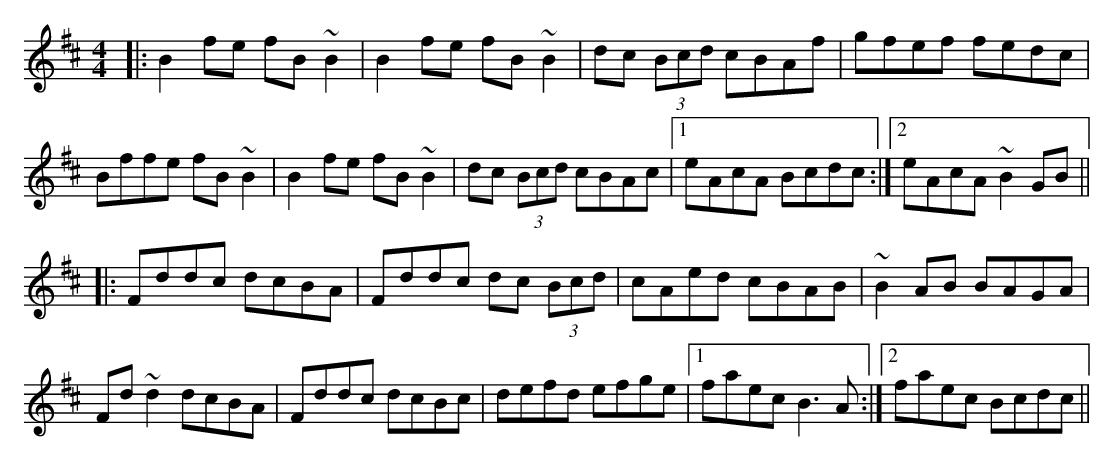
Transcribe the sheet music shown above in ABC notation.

X:1
M:4/4
K:Bmin
|:B2fe fB~B2|B2fe fB~B2|dc (3Bcd cBAf|gfef fedc|
Bffe fB~B2|B2fe fB~B2|dc (3Bcd cBAc|1 eAcA Bcdc:|2 eAcA ~B2GB||
|:Fddc dcBA|Fddc dc (3Bcd|cAed cBAB|~B2AB BAGA|
Fd~d2 dcBA|Fddc dcBc|defd efge|1 faec B3A:|2 faec Bcdc||
